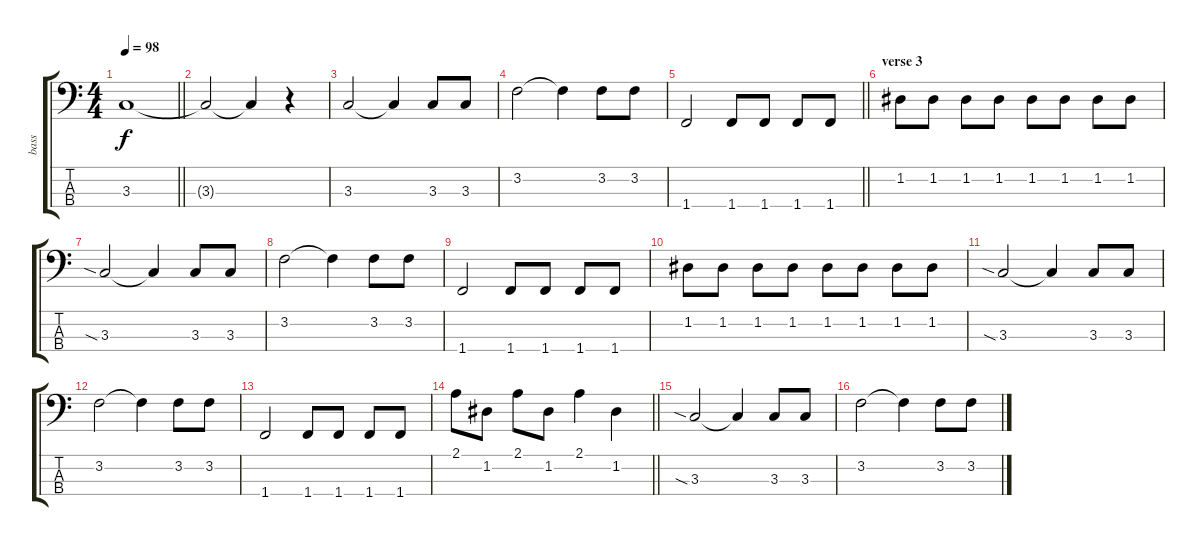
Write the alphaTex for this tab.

\track ("bass " "bass ") {instrument electricguitarjazz}
\staff {score tabs}
\tuning (G2 D2 A1 E1) {hide}
\ts (4 4)
\tempo 98
\clef f4
\barLineRight lightlight
\ks c
3.3{t}.1{dy f} |
3.3{t}.2 3.3{t}.4 r.4 |
3.3.2 3.3{t}.4 3.3.8 3.3.8 |
3.2.2 3.2{t}.4 3.2.8 3.2.8 |
\barLineRight lightlight
1.4.2 1.4.8 1.4.8 1.4.8 1.4.8 |
\section ("" "verse 3")
1.2.8 1.2.8 1.2.8 1.2.8 1.2.8 1.2.8 1.2.8 1.2.8 |
3.3{sia}.2 3.3{t}.4 3.3.8 3.3.8 |
3.2.2 3.2{t}.4 3.2.8 3.2.8 |
1.4.2 1.4.8 1.4.8 1.4.8 1.4.8 |
1.2.8 1.2.8 1.2.8 1.2.8 1.2.8 1.2.8 1.2.8 1.2.8 |
3.3{sia}.2 3.3{t}.4 3.3.8 3.3.8 |
3.2.2 3.2{t}.4 3.2.8 3.2.8 |
1.4.2 1.4.8 1.4.8 1.4.8 1.4.8 |
\barLineRight lightlight
2.1.8 1.2.8 2.1.8 1.2.8 2.1.4 1.2.4 |
3.3{sia}.2 3.3{t}.4 3.3.8 3.3.8 |
3.2.2 3.2{t}.4 3.2.8 3.2.8
